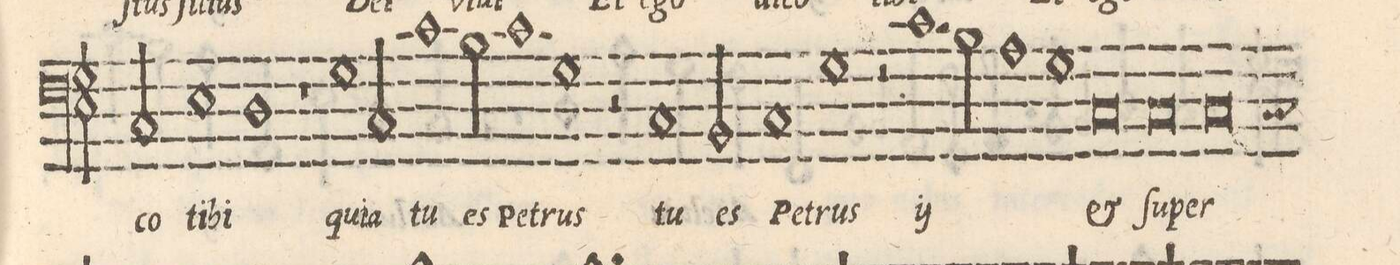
**kern	**text
*I"BASSVS	*
*clefF4	*
*k[]	*
*met(C|)	*
*M2/1	*
2C/	-co
=47-	=47-
1E	ti-
1D	-bi
=48-	=48-
1r	.
1G	qui-
=49-	=49-
2C/	-a
1c\	tu
2B\	es
=50-	=50-
1c	Pe-
1G	-trus
=51-	=51-
2r	.
1C/	tu
2BB/	es
=52-	=52-
1C	Pe-
1G	-trus
=53-	=53-
2r	.
*	*ij
1c\	tu
2B\	es
=54-	=54-
1A	Pe-
1G	-trus
*	*Xij
=55-	=55-
0C	et
=56-	=56-
0C	ſu-
=57-	=57-
0C	-per
*custos:C	*
=58-	=58-
*-	*-
